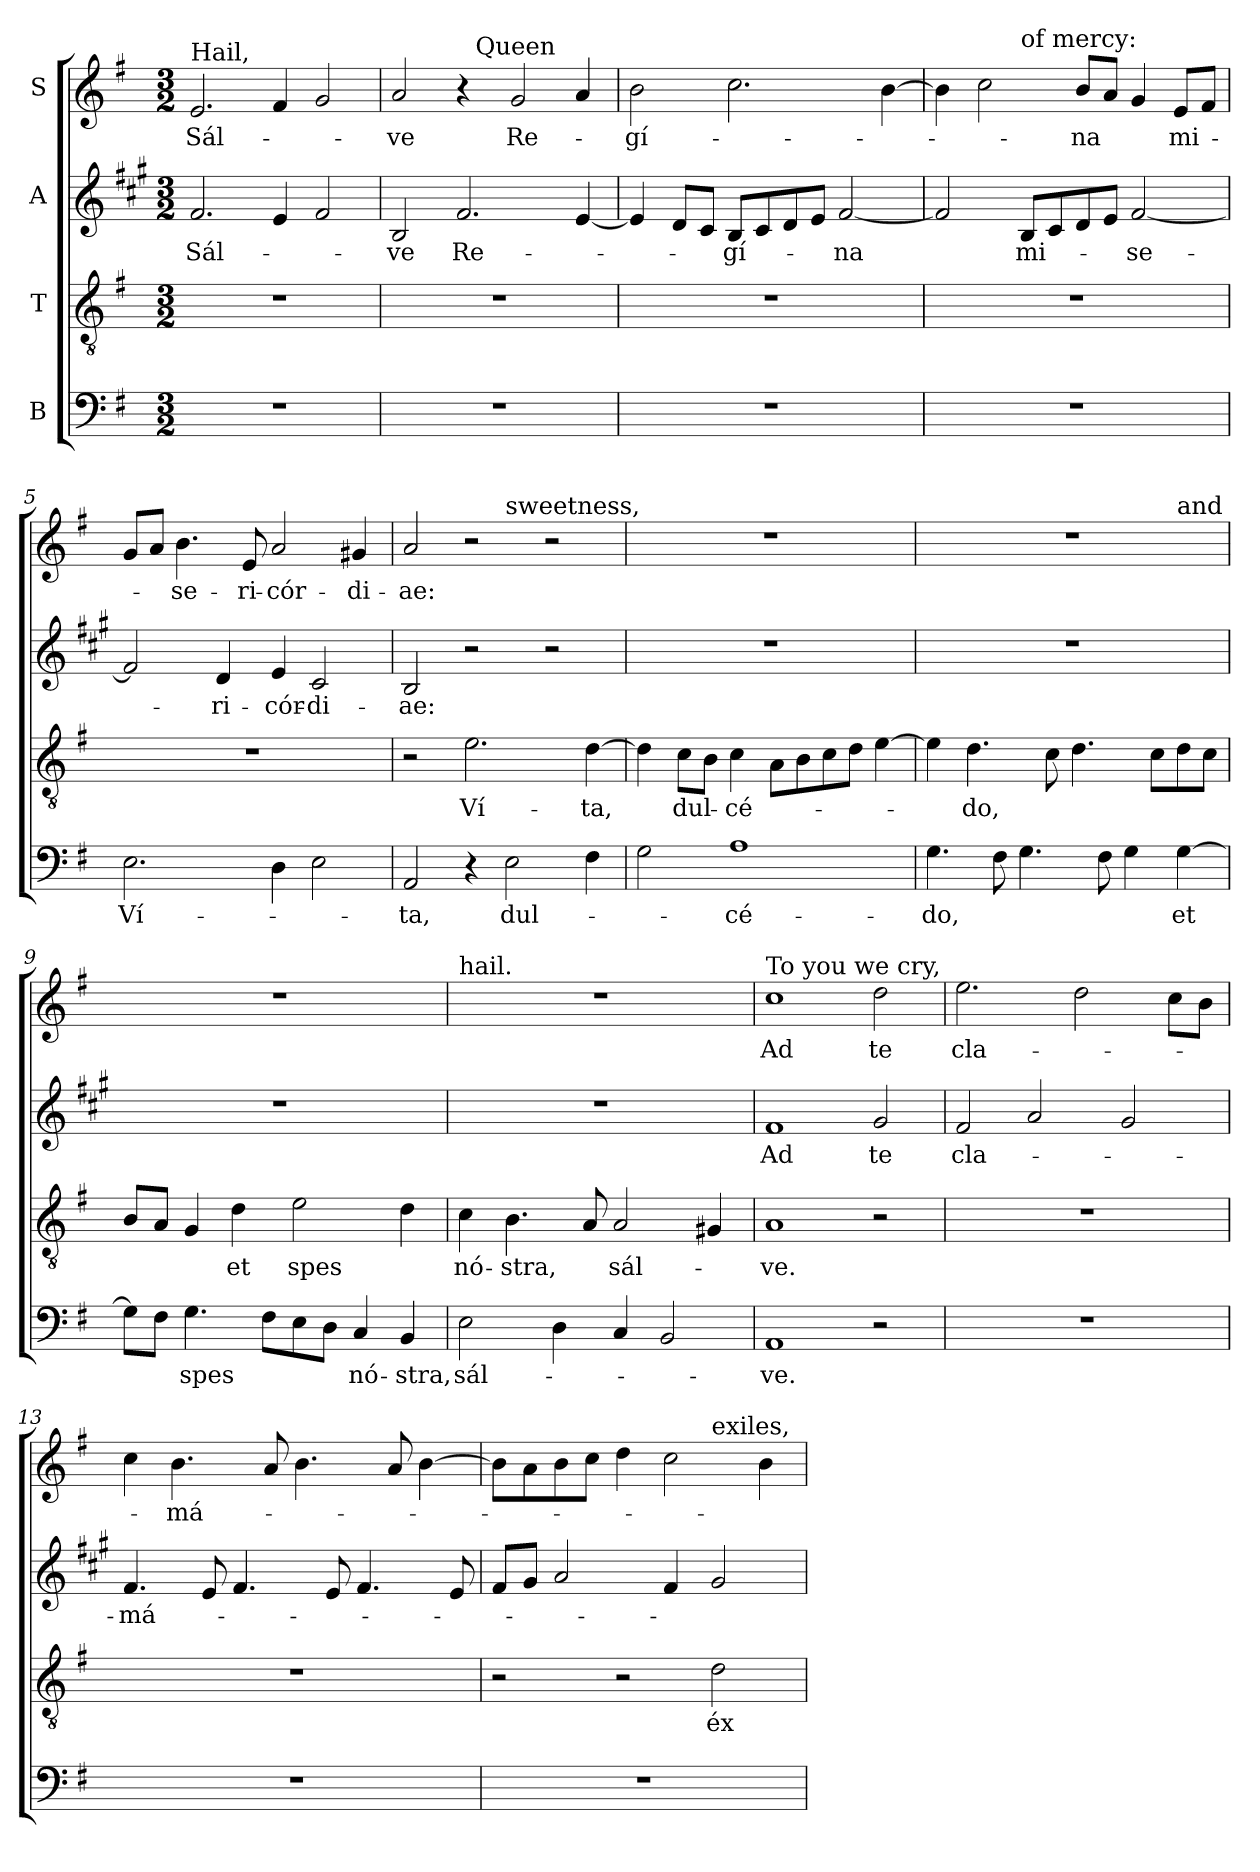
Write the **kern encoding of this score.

**kern	**text	**kern	**text	**kern	**text	**kern	**text
*part4	*part4	*part3	*part3	*part2	*part2	*part1	*part1
*staff4	*staff4	*staff3	*staff3	*staff2	*staff2	*staff1	*staff1
*I"B	*	*I"T	*	*I"A	*	*I"S	*
*clefF4	*	*clefGv2	*	*clefG2	*	*clefG2	*
*	*	*	*	*ITrd1c2	*	*	*
*k[f#]	*	*k[f#]	*	*k[f#]	*	*k[f#]	*
*G:	*	*G:	*	*G:	*	*G:	*
*M3/2	*	*M3/2	*	*M3/2	*	*M3/2	*
=1	=1	=1	=1	=1	=1	=1	=1
!	!	!	!	!	!	!LO:TX:a:t=Hail,	!
!	!	!	!	!	!LO:LY:b	!	!LO:LY:b
1.r	.	1.r	.	2.e/	Sál-	2.e/	Sál-
.	.	.	.	4d/	.	4f#/	.
.	.	.	.	2e/	.	2g/	.
=2	=2	=2	=2	=2	=2	=2	=2
!	!	!	!	!	!LO:LY:b	!	!LO:LY:b
*	*	*	*	*	*	*^	*
1.r	.	1.r	.	2A/	-ve	2a/	2ryy	-ve
!	!	!	!	!	!LO:LY:b	!	!	!
.	.	.	.	2.e/	Re-	4r	16ryy	.
!	!	!	!	!	!	!	!LO:TX:a:t=Queen	!
.	.	.	.	.	.	.	2...ryy	.
!	!	!	!	!	!	!	!	!LO:LY:b
.	.	.	.	.	.	2g/	.	Re-
.	.	.	.	[4d/	.	4a/	.	.
=3	=3	=3	=3	=3	=3	=3	=3	=3
!	!	!	!	!	!	!	!	!LO:LY:b
*	*	*	*	*	*	*v	*v	*
1.r	.	1.r	.	4d/]	.	2b\	-gí-
.	.	.	.	8c/L	.	.	.
.	.	.	.	8B/J	.	.	.
!	!	!	!	!	!LO:LY:b	!	!
.	.	.	.	8A/L	-gí-	2.cc\	.
.	.	.	.	8B/	.	.	.
.	.	.	.	8c/	.	.	.
.	.	.	.	8d/J	.	.	.
!	!	!	!	!	!LO:LY:b	!	!
.	.	.	.	[2e/	-na	.	.
.	.	.	.	.	.	[4b\	.
=4	=4	=4	=4	=4	=4	=4	=4
*	*	*	*	*	*	*^	*
1.r	.	1.r	.	2e/]	.	4b\]	2ryy	.
.	.	.	.	.	.	2cc\	.	.
!	!	!	!	!	!	!	!LO:TX:a:t=of mercy&colon;	!
!	!	!	!	!	!LO:LY:b	!	!	!
.	.	.	.	8A/L	mi-	.	1ryy	.
.	.	.	.	8B/	.	.	.	.
!	!	!	!	!	!	!	!	!LO:LY:b
.	.	.	.	8c/	.	8b/L	.	-na
.	.	.	.	8d/J	.	8a/J	.	.
!	!	!	!	!	!LO:LY:b	!	!	!
.	.	.	.	[2e/	-se-	4g/	.	.
!	!	!	!	!	!	!	!	!LO:LY:b
.	.	.	.	.	.	8e/L	.	mi-
.	.	.	.	.	.	8f#/J	.	.
!!LO:LB:g=z
=5	=5	=5	=5	=5	=5	=5	=5	=5
!	!	!	!	!	!	!LO:TX:a:t=life,	!	!
!	!LO:LY:b	!	!	!	!	!	!	!
*	*	*	*	*	*	*v	*v	*
2.E\	Ví-	1.r	.	2e/]	.	8g/L	.
.	.	.	.	.	.	8a/J	.
!	!	!	!	!	!	!	!LO:LY:b
.	.	.	.	.	.	4.b\	-se-
!	!	!	!	!	!LO:LY:b	!	!
.	.	.	.	4c/	-ri-	.	.
!	!	!	!	!	!	!	!LO:LY:b
.	.	.	.	.	.	8e/	-ri-
!	!	!	!	!	!LO:LY:b	!	!LO:LY:b
4D\	.	.	.	4d/	-cór-	2a/	-cór-
!	!	!	!	!	!LO:LY:b	!	!
2E\	.	.	.	2B/	-di-	.	.
!	!	!	!	!	!	!	!LO:LY:b
.	.	.	.	.	.	4g#/	-di-
=6	=6	=6	=6	=6	=6	=6	=6
!	!LO:LY:b	!	!	!	!LO:LY:b	!	!LO:LY:b
*	*	*	*	*	*	*^	*
2AA/	-ta,	2r	.	2A/	-ae:	2a/	2.ryy	-ae:
!	!	!	!LO:LY:b	!	!	!	!	!
4r	.	2.e\	Ví-	2r	.	2r	.	.
!	!	!	!	!	!	!	!LO:TX:a:t=sweetness,	!
!	!LO:LY:b	!	!	!	!	!	!	!
2E\	dul-	.	.	.	.	.	2.ryy	.
.	.	.	.	2r	.	2r	.	.
!	!	!	!LO:LY:b	!	!	!	!	!
4F#\	.	[4d\	-ta,	.	.	.	.	.
*	*	*	*	*	*	*v	*v	*
=7	=7	=7	=7	=7	=7	=7	=7
2G\	.	4d\]	.	1.r	.	1.r	.
!	!	!	!LO:LY:b	!	!	!	!
.	.	8c\L	dul-	.	.	.	.
.	.	8B\J	.	.	.	.	.
!	!LO:LY:b	!	!LO:LY:b	!	!	!	!
1A	-cé-	4c\	-cé-	.	.	.	.
.	.	8A\L	.	.	.	.	.
.	.	8B\	.	.	.	.	.
.	.	8c\	.	.	.	.	.
.	.	8d\J	.	.	.	.	.
.	.	[4e\	.	.	.	.	.
=8	=8	=8	=8	=8	=8	=8	=8
!	!LO:LY:b	!	!	!	!	!	!
*	*	*	*	*	*	*^	*
4.G\	-do,	4e\]	.	1.r	.	1.r	1ryy	.
!	!	!	!LO:LY:b	!	!	!	!	!
.	.	4.d\	-do,	.	.	.	.	.
8F#\	.	.	.	.	.	.	.	.
4.G\	.	.	.	.	.	.	.	.
.	.	8c\	.	.	.	.	.	.
.	.	4.d\	.	.	.	.	.	.
8F#\	.	.	.	.	.	.	.	.
4G\	.	.	.	.	.	.	4ryy	.
.	.	8c\L	.	.	.	.	.	.
!	!	!	!	!	!	!	!LO:TX:a:t=and	!
!	!LO:LY:b	!	!	!	!	!	!	!
[4G\	et	8d\	.	.	.	.	4ryy	.
.	.	8c\J	.	.	.	.	.	.
!!LO:PB:g=z
=9	=9	=9	=9	=9	=9	=9	=9	=9
!	!	!	!	!	!	!LO:TX:a:t=our hope,	!	!
*	*	*	*	*	*	*v	*v	*
8G\L]	.	8B/L	.	1.r	.	1.r	.
8F#\J	.	8A/J	.	.	.	.	.
!	!LO:LY:b	!	!	!	!	!	!
4.G\	spes	4G/	.	.	.	.	.
!	!	!	!LO:LY:b	!	!	!	!
.	.	4d\	et	.	.	.	.
8F#\L	.	.	.	.	.	.	.
!	!	!	!LO:LY:b	!	!	!	!
8E\	.	2e\	spes	.	.	.	.
8D\J	.	.	.	.	.	.	.
!	!LO:LY:b	!	!	!	!	!	!
4C/	nó-	.	.	.	.	.	.
!	!LO:LY:b	!	!	!	!	!	!
4BB/	-stra,	4d\	.	.	.	.	.
=10	=10	=10	=10	=10	=10	=10	=10
!	!	!	!	!	!	!LO:TX:a:t=hail.	!
!	!LO:LY:b	!	!LO:LY:b	!	!	!	!
2E\	sál-	4c\	nó-	1.r	.	1.r	.
!	!	!	!LO:LY:b	!	!	!	!
.	.	4.B\	-stra,	.	.	.	.
4D\	.	.	.	.	.	.	.
.	.	8A/	.	.	.	.	.
!	!	!	!LO:LY:b	!	!	!	!
4C/	.	2A/	sál-	.	.	.	.
2BB/	.	.	.	.	.	.	.
.	.	4G#/	.	.	.	.	.
=11	=11	=11	=11	=11	=11	=11	=11
!	!	!	!	!	!	!LO:TX:a:t=To you we cry,	!
!	!LO:LY:b	!	!LO:LY:b	!	!LO:LY:b	!	!LO:LY:b
1AA	-ve.	1A	-ve.	1e	Ad	1cc	Ad
!	!	!	!	!	!LO:LY:b	!	!LO:LY:b
2r	.	2r	.	2f#/	te	2dd\	te
=12	=12	=12	=12	=12	=12	=12	=12
!	!	!	!	!	!LO:LY:b	!	!LO:LY:b
1.r	.	1.r	.	2e/	cla-	2.ee\	cla-
.	.	.	.	2g/	.	.	.
.	.	.	.	.	.	2dd\	.
.	.	.	.	2f#/	.	.	.
.	.	.	.	.	.	8cc\L	.
.	.	.	.	.	.	8b\J	.
!!LO:LB:g=z
=13	=13	=13	=13	=13	=13	=13	=13
!	!	!	!	!	!LO:LY:b	!	!
1.r	.	1.r	.	4.e/	-má-	4cc\	.
!	!	!	!	!	!	!	!LO:LY:b
.	.	.	.	.	.	4.b\	-má-
.	.	.	.	8d/	.	.	.
.	.	.	.	4.e/	.	.	.
.	.	.	.	.	.	8a/	.
.	.	.	.	.	.	4.b\	.
.	.	.	.	8d/	.	.	.
.	.	.	.	4.e/	.	.	.
.	.	.	.	.	.	8a/	.
.	.	.	.	.	.	[4b\	.
.	.	.	.	8d/	.	.	.
=14	=14	=14	=14	=14	=14	=14	=14
*	*	*	*	*	*	*^	*
1.r	.	2r	.	8e/L	.	8b\L]	1ryy	.
.	.	.	.	8f#/J	.	8a\	.	.
.	.	.	.	2g/	.	8b\	.	.
.	.	.	.	.	.	8cc\J	.	.
.	.	2r	.	.	.	4dd\	.	.
.	.	.	.	4e/	.	2cc\	.	.
!	!	!	!	!	!	!	!LO:TX:a:t=exiles,	!
!	!	!	!LO:LY:b	!	!	!	!	!
.	.	2d\	éx-	2f#/	.	.	2ryy	.
.	.	.	.	.	.	4b\	.	.
*	*	*	*	*	*	*v	*v	*
=	=	=	=	=	=	=	=
*-	*-	*-	*-	*-	*-	*-	*-
